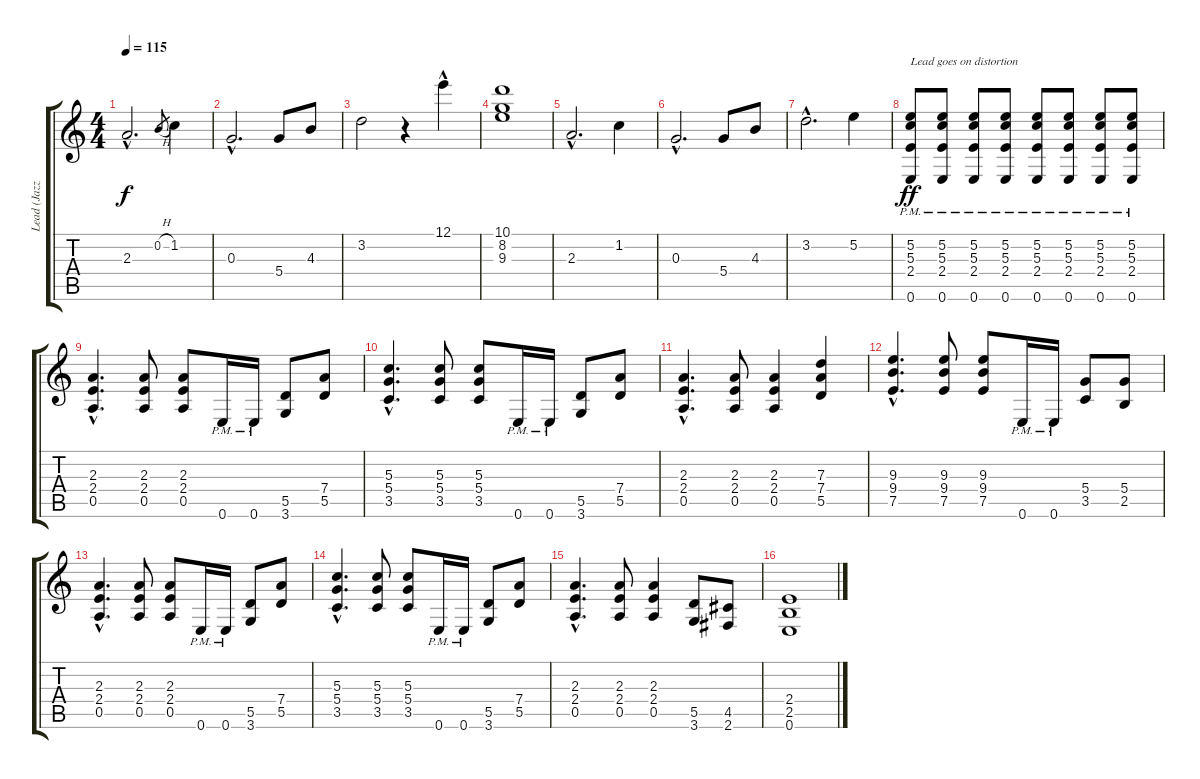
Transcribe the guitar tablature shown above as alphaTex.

\track ("Lead (Jazz Guitar) - Kirk" "Lead (Jazz") {instrument distortionguitar}
\staff {score tabs}
\tuning (E4 B3 G3 D3 A2 E2) {hide}
\ts (4 4)
\tempo 115
\clef g2
\ks c
2.3{hac}.2{d dy f} 0.2{h}.8{gr} 1.2.4 |
0.3{hac}.2{d} 5.4.8 4.3.8 |
3.2.2 r.4 12.1{hac}.4 |
(10.1 8.2 9.3).1 |
2.3{hac}.2{d} 1.2.4 |
0.3{hac}.2{d} 5.4.8 4.3.8 |
3.2{hac}.2{d} 5.2.4 |
(5.2{pm} 5.3{pm} 2.4{pm} 0.6{pm}).8{txt "Lead goes on distortion" dy ff volume 16 instrument distortionguitar} (5.2{pm} 5.3{pm} 2.4{pm} 0.6{pm}).8 (5.2{pm} 5.3{pm} 2.4{pm} 0.6{pm}).8 (5.2{pm} 5.3{pm} 2.4{pm} 0.6{pm}).8 (5.2{pm} 5.3{pm} 2.4{pm} 0.6{pm}).8 (5.2{pm} 5.3{pm} 2.4{pm} 0.6{pm}).8 (5.2{pm} 5.3{pm} 2.4{pm} 0.6{pm}).8 (5.2{pm} 5.3{pm} 2.4{pm} 0.6{pm}).8 |
(2.3{hac} 2.4{hac} 0.5{hac}).4{d} (2.3 2.4 0.5).8 (2.3 2.4 0.5).8 0.6{pm}.16 0.6{pm}.16 (5.5 3.6).8 (7.4 5.5).8 |
(5.3{hac} 5.4{hac} 3.5{hac}).4{d} (5.3 5.4 3.5).8 (5.3 5.4 3.5).8 0.6{pm}.16 0.6{pm}.16 (5.5 3.6).8 (7.4 5.5).8 |
(2.3{hac} 2.4{hac} 0.5{hac}).4{d} (2.3 2.4 0.5).8 (2.3 2.4 0.5).4 (7.3 7.4 5.5).4 |
(9.3{hac} 9.4{hac} 7.5{hac}).4{d} (9.3 9.4 7.5).8 (9.3 9.4 7.5).8 0.6{pm}.16 0.6{pm}.16 (5.4 3.5).8 (5.4 2.5).8 |
(2.3{hac} 2.4{hac} 0.5{hac}).4{d} (2.3 2.4 0.5).8 (2.3 2.4 0.5).8 0.6{pm}.16 0.6{pm}.16 (5.5 3.6).8 (7.4 5.5).8 |
(5.3{hac} 5.4{hac} 3.5{hac}).4{d} (5.3 5.4 3.5).8 (5.3 5.4 3.5).8 0.6{pm}.16 0.6{pm}.16 (5.5 3.6).8 (7.4 5.5).8 |
(2.3{hac} 2.4{hac} 0.5{hac}).4{d} (2.3 2.4 0.5).8 (2.3 2.4 0.5).4 (5.5 3.6).8 (4.5 2.6).8 |
(2.4 2.5 0.6).1
